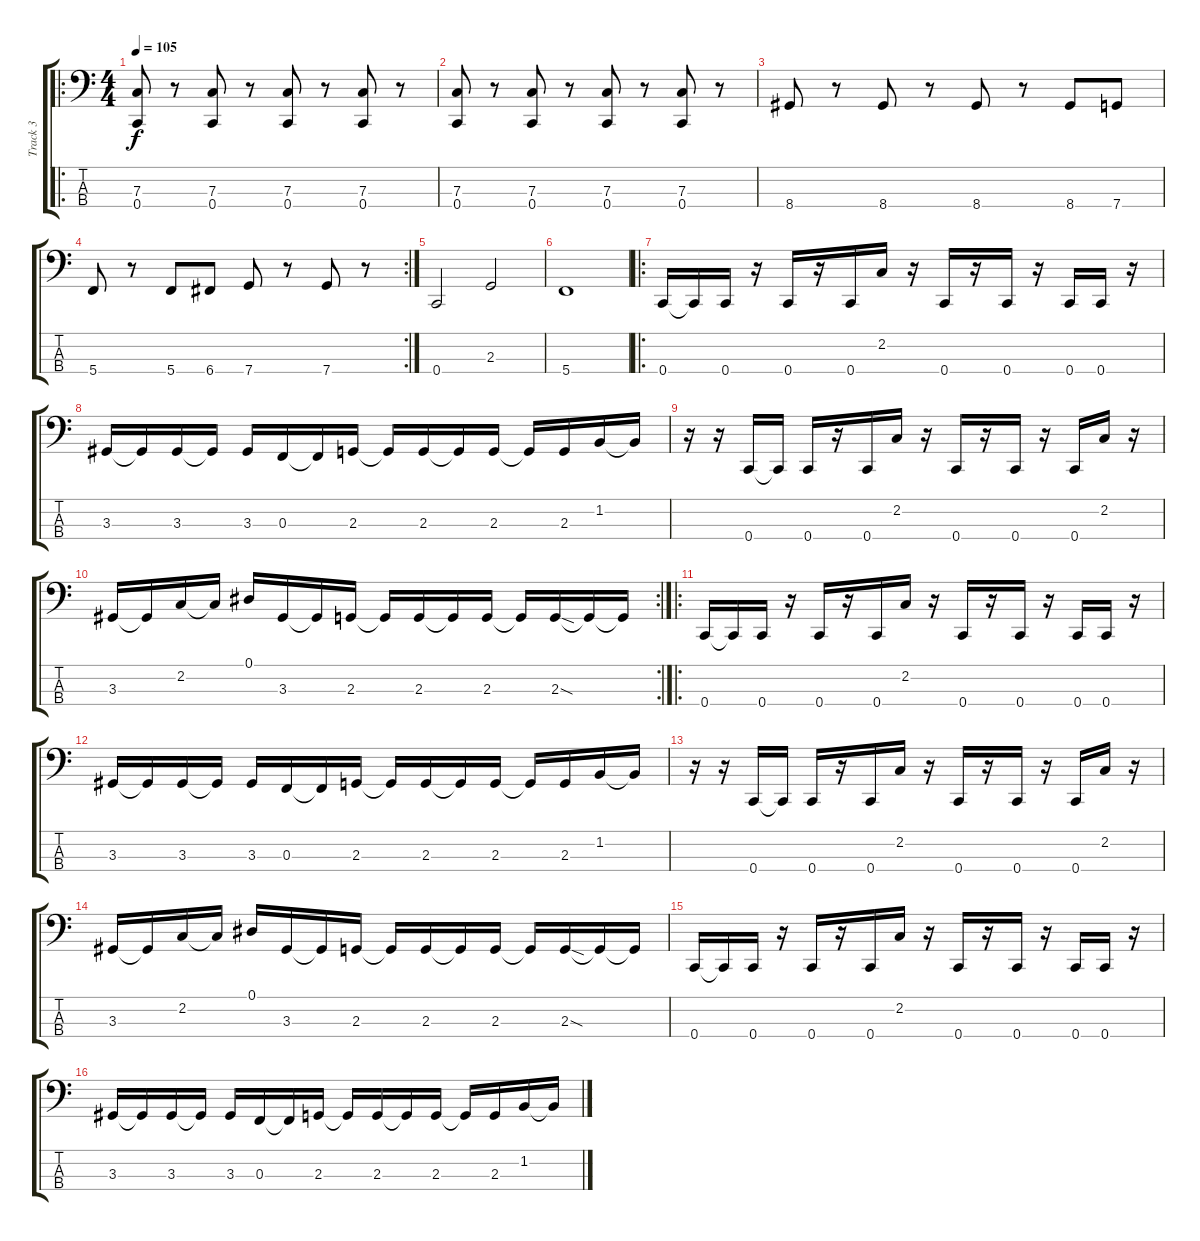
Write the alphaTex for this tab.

\track ("Track 3" "Track 3") {instrument electricbassfinger}
\staff {score tabs}
\tuning (Eb2 Bb1 F1 C1) {hide}
\ro
\ts (4 4)
\tempo 105
\clef f4
\ks c
(7.3 0.4).8{dy f} r.8 (7.3 0.4).8 r.8 (7.3 0.4).8 r.8 (7.3 0.4).8 r.8 |
(7.3 0.4).8 r.8 (7.3 0.4).8 r.8 (7.3 0.4).8 r.8 (7.3 0.4).8 r.8 |
8.4.8 r.8 8.4.8 r.8 8.4.8 r.8 8.4.8 7.4.8 |
\rc 2
5.4.8 r.8 5.4.8 6.4.8 7.4.8 r.8 7.4.8 r.8 |
0.4.2 2.3.2 |
5.4.1 |
\ro
0.4.16 0.4{t}.16 0.4.16 r.16 0.4.16 r.16 0.4.16 2.2.16 r.16 0.4.16 r.16 0.4.16 r.16 0.4.16 0.4.16 r.16 |
3.3.16 3.3{t}.16 3.3.16 3.3{t}.16 3.3.16 0.3.16 0.3{t}.16 2.3.16 2.3{t}.16 2.3.16 2.3{t}.16 2.3.16 2.3{t}.16 2.3.16 1.2.16 1.2{t}.16 |
r.16 r.16 0.4.16 0.4{t}.16 0.4.16 r.16 0.4.16 2.2.16 r.16 0.4.16 r.16 0.4.16 r.16 0.4.16 2.2.16 r.16 |
\rc 2
3.3.16 3.3{t}.16 2.2.16 2.2{t}.16 0.1.16 3.3.16 3.3{t}.16 2.3.16 2.3{t}.16 2.3.16 2.3{t}.16 2.3.16 2.3{t}.16 2.3{sod}.16 2.3{t}.16 2.3{t}.16 |
\ro
0.4.16 0.4{t}.16 0.4.16 r.16 0.4.16 r.16 0.4.16 2.2.16 r.16 0.4.16 r.16 0.4.16 r.16 0.4.16 0.4.16 r.16 |
3.3.16 3.3{t}.16 3.3.16 3.3{t}.16 3.3.16 0.3.16 0.3{t}.16 2.3.16 2.3{t}.16 2.3.16 2.3{t}.16 2.3.16 2.3{t}.16 2.3.16 1.2.16 1.2{t}.16 |
r.16 r.16 0.4.16 0.4{t}.16 0.4.16 r.16 0.4.16 2.2.16 r.16 0.4.16 r.16 0.4.16 r.16 0.4.16 2.2.16 r.16 |
3.3.16 3.3{t}.16 2.2.16 2.2{t}.16 0.1.16 3.3.16 3.3{t}.16 2.3.16 2.3{t}.16 2.3.16 2.3{t}.16 2.3.16 2.3{t}.16 2.3{sod}.16 2.3{t}.16 2.3{t}.16 |
0.4.16 0.4{t}.16 0.4.16 r.16 0.4.16 r.16 0.4.16 2.2.16 r.16 0.4.16 r.16 0.4.16 r.16 0.4.16 0.4.16 r.16 |
3.3.16 3.3{t}.16 3.3.16 3.3{t}.16 3.3.16 0.3.16 0.3{t}.16 2.3.16 2.3{t}.16 2.3.16 2.3{t}.16 2.3.16 2.3{t}.16 2.3.16 1.2.16 1.2{t}.16
